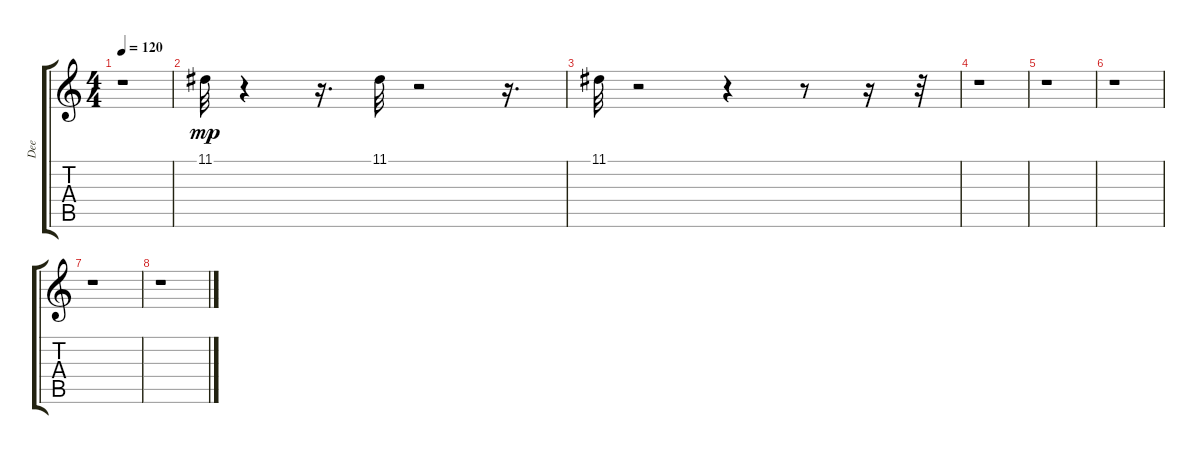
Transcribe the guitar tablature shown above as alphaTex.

\track ("Dee                 " "Dee       ") {instrument acousticgrandpiano}
\staff {score tabs}
\tuning (E4 B3 G3 D3 A2 E2) {hide}
\ts (4 4)
\tempo 120
\clef g2
\ks c
r.1{dy mp} |
11.1.32 r.4 r.16{d} 11.1.32 r.2 r.16{d} |
11.1.32 r.2 r.4 r.8 r.16 r.32 |
r.1 |
r.1 |
r.1 |
r.1 |
r.1
